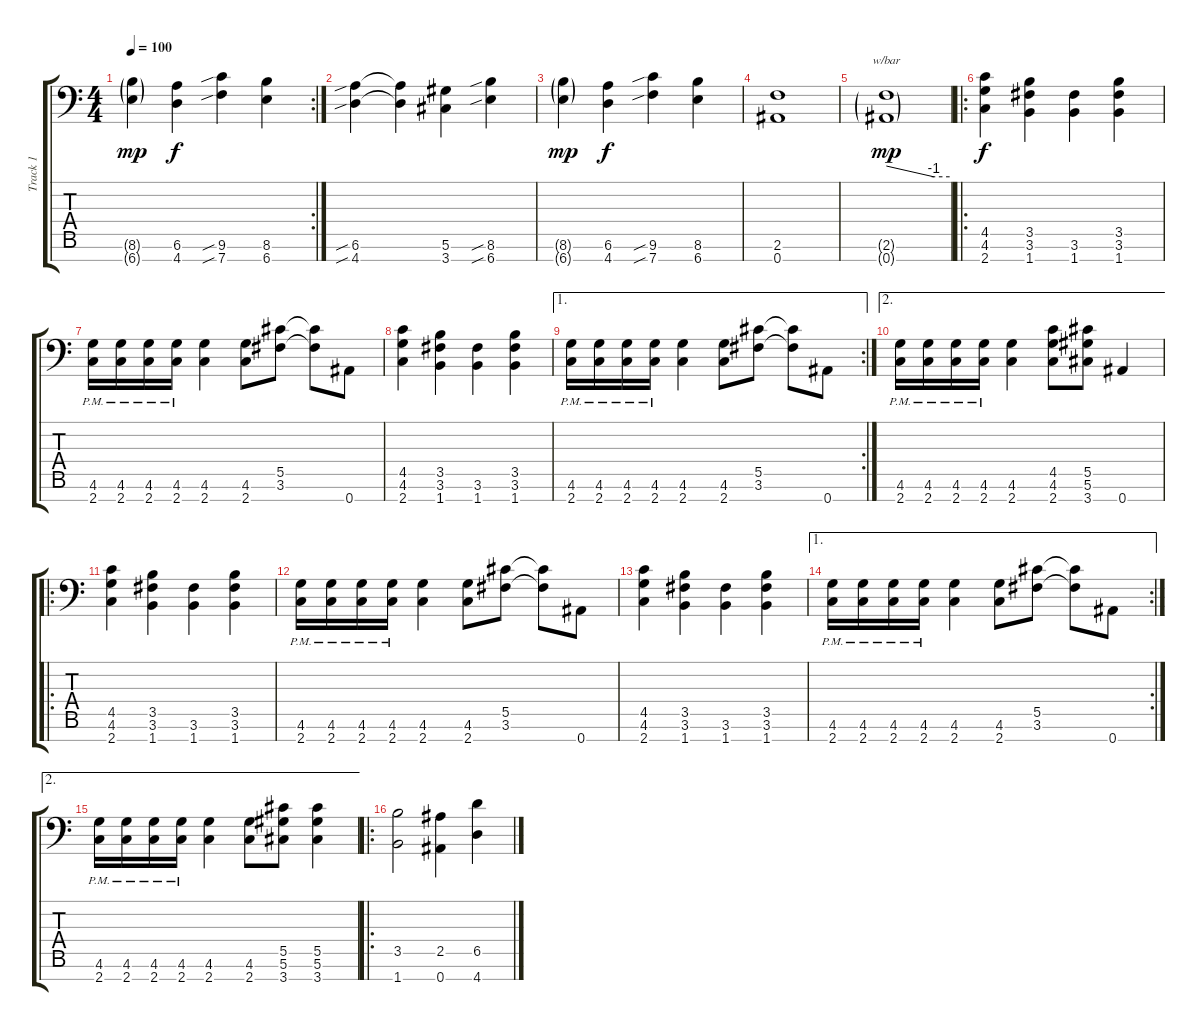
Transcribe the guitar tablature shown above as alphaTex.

\track ("Track 1" "Track 1") {instrument distortionguitar}
\staff {score tabs}
\tuning (Eb4 Bb3 Gb3 Db3 Ab2 Eb2 Bb1) {hide}
\rc 2
\ts (4 4)
\tempo 100
\clef f4
\ks c
(8.6{g} 6.7{g}).4{dy mp} (6.6 4.7).4{dy f} (9.6{sib} 7.7{sib}).4 (8.6 6.7).4 |
(6.6{sib} 4.7{sib}).4 (6.6{t} 4.7{t}).4 (5.6 3.7).4 (8.6{sib} 6.7{sib}).4 |
(8.6{g} 6.7{g}).4{dy mp} (6.6 4.7).4{dy f} (9.6{sib} 7.7{sib}).4 (8.6 6.7).4 |
(2.6 0.7).1 |
(2.6{g} 0.7{g}).1{tbe (custom default 0 0 45 -4 60 -4) dy mp} |
\ro
(4.5 4.6 2.7).4{dy f} (3.5 3.6 1.7).4 (3.6 1.7).4 (3.5 3.6 1.7).4 |
(4.6{pm} 2.7{pm}).16 (4.6{pm} 2.7{pm}).16 (4.6{pm} 2.7{pm}).16 (4.6{pm} 2.7{pm}).16 (4.6 2.7).4 (4.6 2.7).8 (5.5 3.6).8 (5.5{t} 3.6{t}).8 0.7.8 |
(4.5 4.6 2.7).4 (3.5 3.6 1.7).4 (3.6 1.7).4 (3.5 3.6 1.7).4 |
\ae 1
\rc 2
(4.6{pm} 2.7{pm}).16 (4.6{pm} 2.7{pm}).16 (4.6{pm} 2.7{pm}).16 (4.6{pm} 2.7{pm}).16 (4.6 2.7).4 (4.6 2.7).8 (5.5 3.6).8 (5.5{t} 3.6{t}).8 0.7.8 |
\ae 2
(4.6{pm} 2.7{pm}).16 (4.6{pm} 2.7{pm}).16 (4.6{pm} 2.7{pm}).16 (4.6{pm} 2.7{pm}).16 (4.6 2.7).4 (4.5 4.6 2.7).8 (5.5 5.6 3.7).8 0.7.4 |
\ro
(4.5 4.6 2.7).4 (3.5 3.6 1.7).4 (3.6 1.7).4 (3.5 3.6 1.7).4 |
(4.6{pm} 2.7{pm}).16 (4.6{pm} 2.7{pm}).16 (4.6{pm} 2.7{pm}).16 (4.6{pm} 2.7{pm}).16 (4.6 2.7).4 (4.6 2.7).8 (5.5 3.6).8 (5.5{t} 3.6{t}).8 0.7.8 |
(4.5 4.6 2.7).4 (3.5 3.6 1.7).4 (3.6 1.7).4 (3.5 3.6 1.7).4 |
\ae 1
\rc 2
(4.6{pm} 2.7{pm}).16 (4.6{pm} 2.7{pm}).16 (4.6{pm} 2.7{pm}).16 (4.6{pm} 2.7{pm}).16 (4.6 2.7).4 (4.6 2.7).8 (5.5 3.6).8 (5.5{t} 3.6{t}).8 0.7.8 |
\ae 2
(4.6{pm} 2.7{pm}).16 (4.6{pm} 2.7{pm}).16 (4.6{pm} 2.7{pm}).16 (4.6{pm} 2.7{pm}).16 (4.6 2.7).4 (4.6 2.7).8 (5.5 5.6 3.7).8 (5.5 5.6 3.7).4 |
\ro
(3.5 1.7).2 (2.5 0.7).4 (6.5 4.7).4
